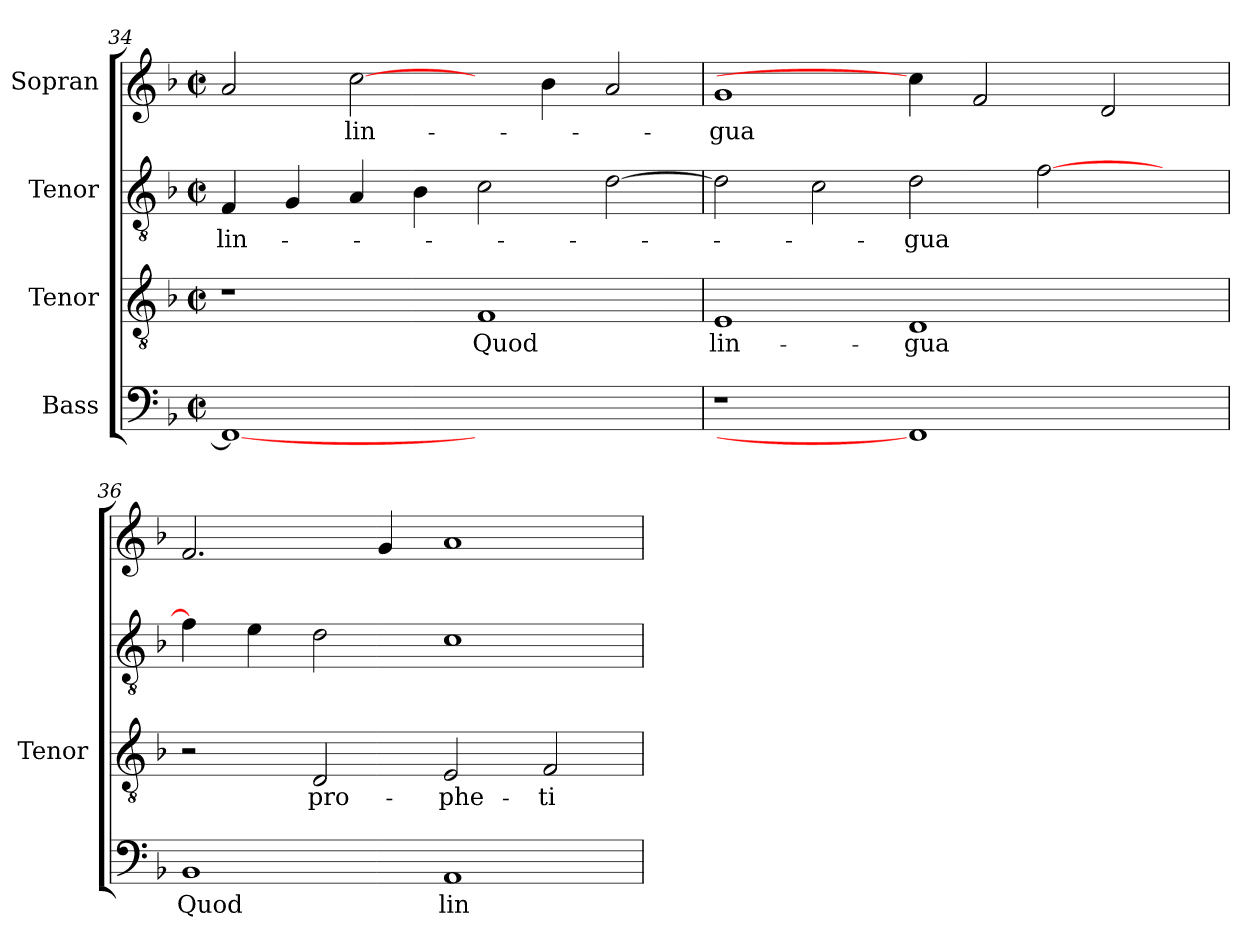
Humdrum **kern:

**kern	**text	**kern	**text	**kern	**text	**kern	**text
*part4	*part4	*part3	*part3	*part2	*part2	*part1	*part1
*staff4	*staff4	*staff3	*staff3	*staff2	*staff2	*staff1	*staff1
*I"Bass	*	*I"Tenor	*	*I"Tenor	*	*I"Sopran	*
*	*	*I'Tenor	*	*	*	*	*
*clefF4	*	*clefGv2	*	*clefGv2	*	*clefG2	*
*	*	*ITrd7c12	*	*ITrd7c12	*	*	*
*k[b-]	*	*k[b-]	*	*k[b-]	*	*k[b-]	*
*d:	*	*d:	*	*d:	*	*d:	*
*M2/2	*	*M2/2	*	*M2/2	*	*M2/2	*
*met(c|)	*	*met(c|)	*	*met(c|)	*	*met(c|)	*
=34	=34	=34	=34	=34	=34	=34	=34
!	!	!	!	!	!LO:LY:b:color=#000000	!	!
1FFi_<	.	1r	.	4FFi/	lin-	2ai/	.
.	.	.	.	4GGi/	.	.	.
!	!	!	!	!	!	!	!LO:LY:b:color=#000000
.	.	.	.	4AAi/	.	[2cci\	lin-
.	.	.	.	4BB-i\	.	.	.
!	!	!	!LO:LY:b:color=#000000	!	!	!	!
1ryy	.	1FFi	Quod	2Ci\	.	4ryy	.
.	.	.	.	.	.	4b-i\	.
.	.	.	.	[>2Di\	.	2ai/	.
=35	=35	=35	=35	=35	=35	=35	=35
!LO:N:vis=1	!	!	!	!	!	!	!
!	!	!	!LO:LY:b:color=#000000	!	!	!	!
!	!	!	!	!	!	!	!LO:LY:b:color=#000000
1r	.	1EEi	lin-	2Di\]	.	1gi	-gua
.	.	.	.	2Ci\	.	.	.
!	!	!	!LO:LY:b:color=#000000	!	!	!	!
!	!	!	!	!	!LO:LY:b:color=#000000	!	!
1FFi]	.	1DDi	-gua	2Di\	-gua	4cci\]	.
.	.	.	.	.	.	2fi/	.
.	.	.	.	[>2Fi\	.	.	.
.	.	.	.	.	.	2di/	.
4ryy	.	4ryy	.	4ryy	.	.	.
!!LO:PB:g=z
=36	=36	=36	=36	=36	=36	=36	=36
!	!LO:LY:b:color=#000000	!	!	!	!	!	!
1BB-i	Quod	2r	.	4Fi\]	.	2.fi/	.
.	.	.	.	4Ei\	.	.	.
!	!	!	!LO:LY:b:color=#000000	!	!	!	!
.	.	2DDi/	pro-	2Di\	.	.	.
.	.	.	.	.	.	4gi/	.
!	!LO:LY:b:color=#000000	!	!	!	!	!	!
!	!	!	!LO:LY:b:color=#000000	!	!	!	!
1AAi	lin-	2EEi/	-phe-	1Ci	.	1ai	.
!	!	!	!LO:LY:b:color=#000000	!	!	!	!
.	.	2FFi/	-ti-	.	.	.	.
=	=	=	=	=	=	=	=
*-	*-	*-	*-	*-	*-	*-	*-
